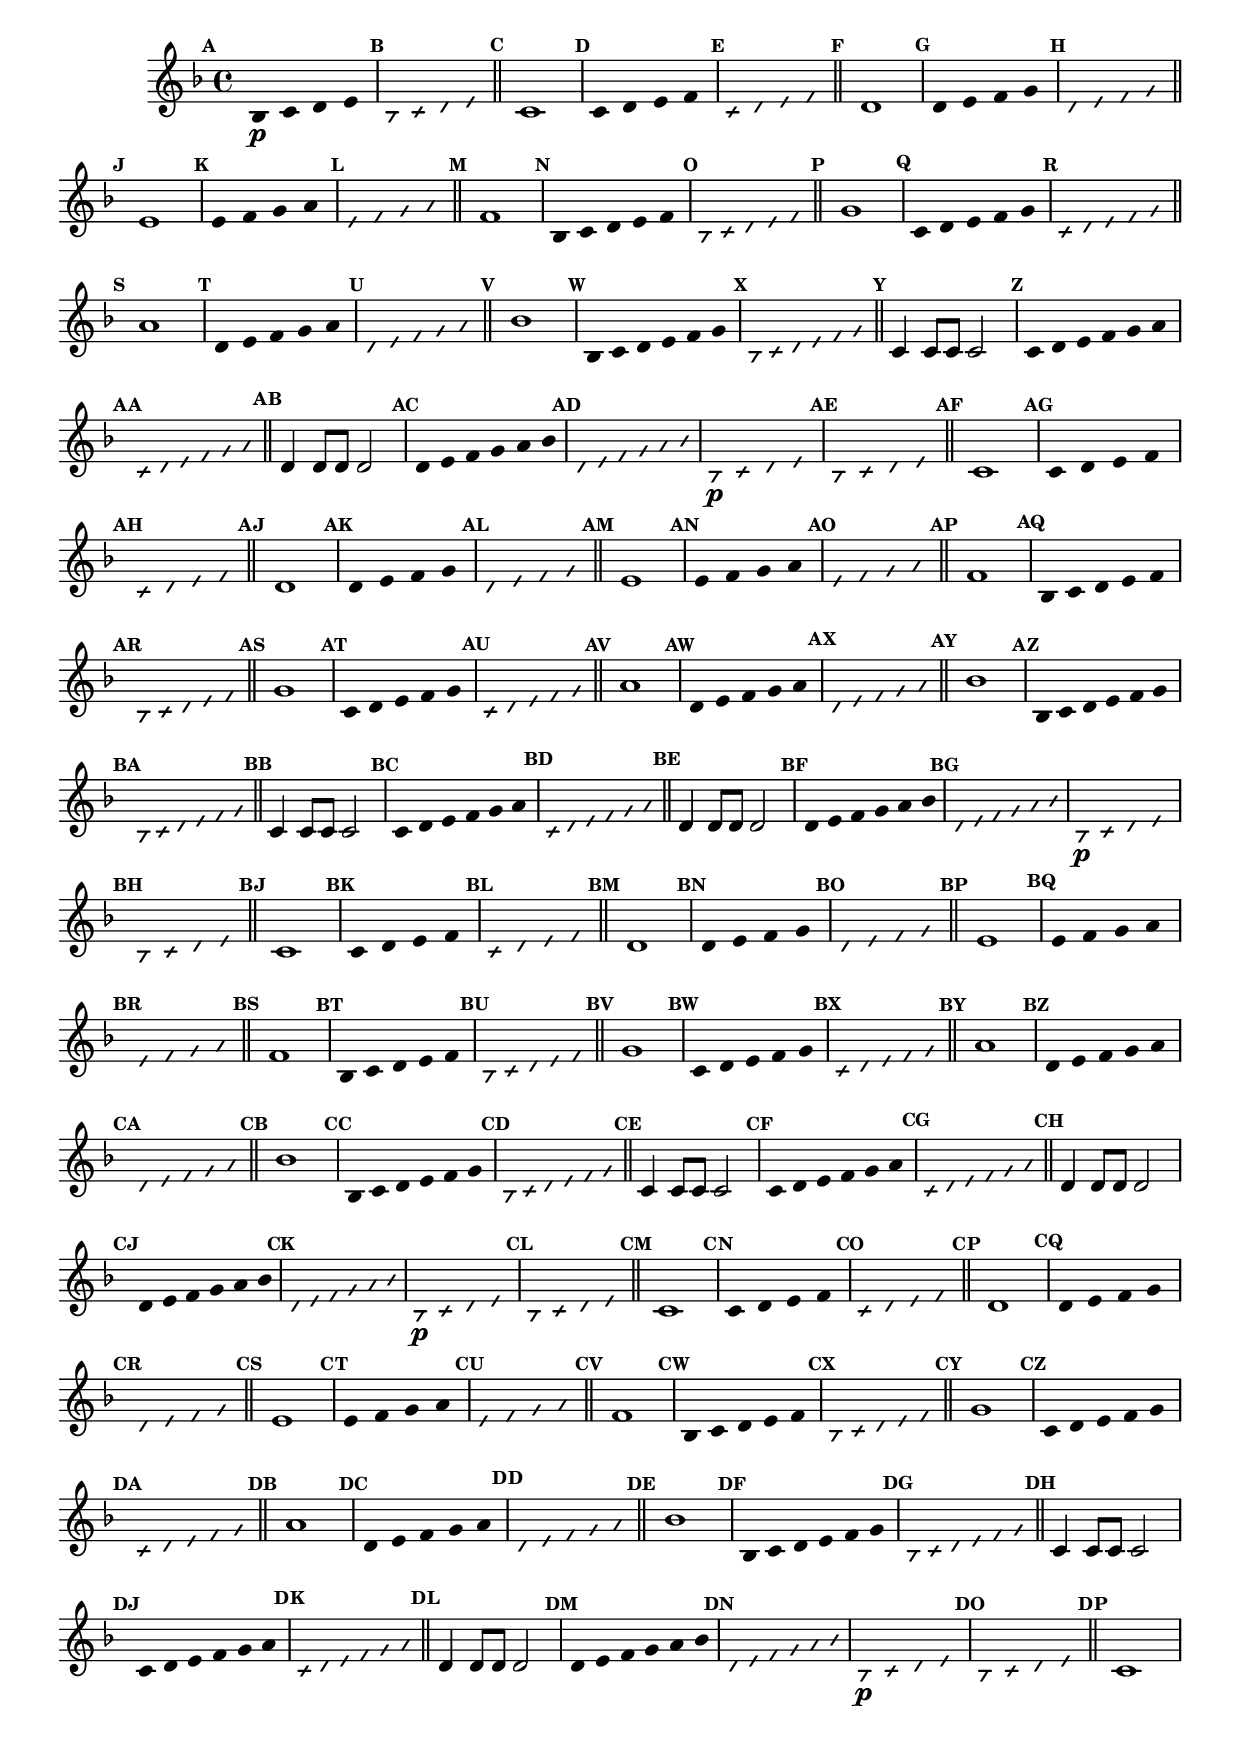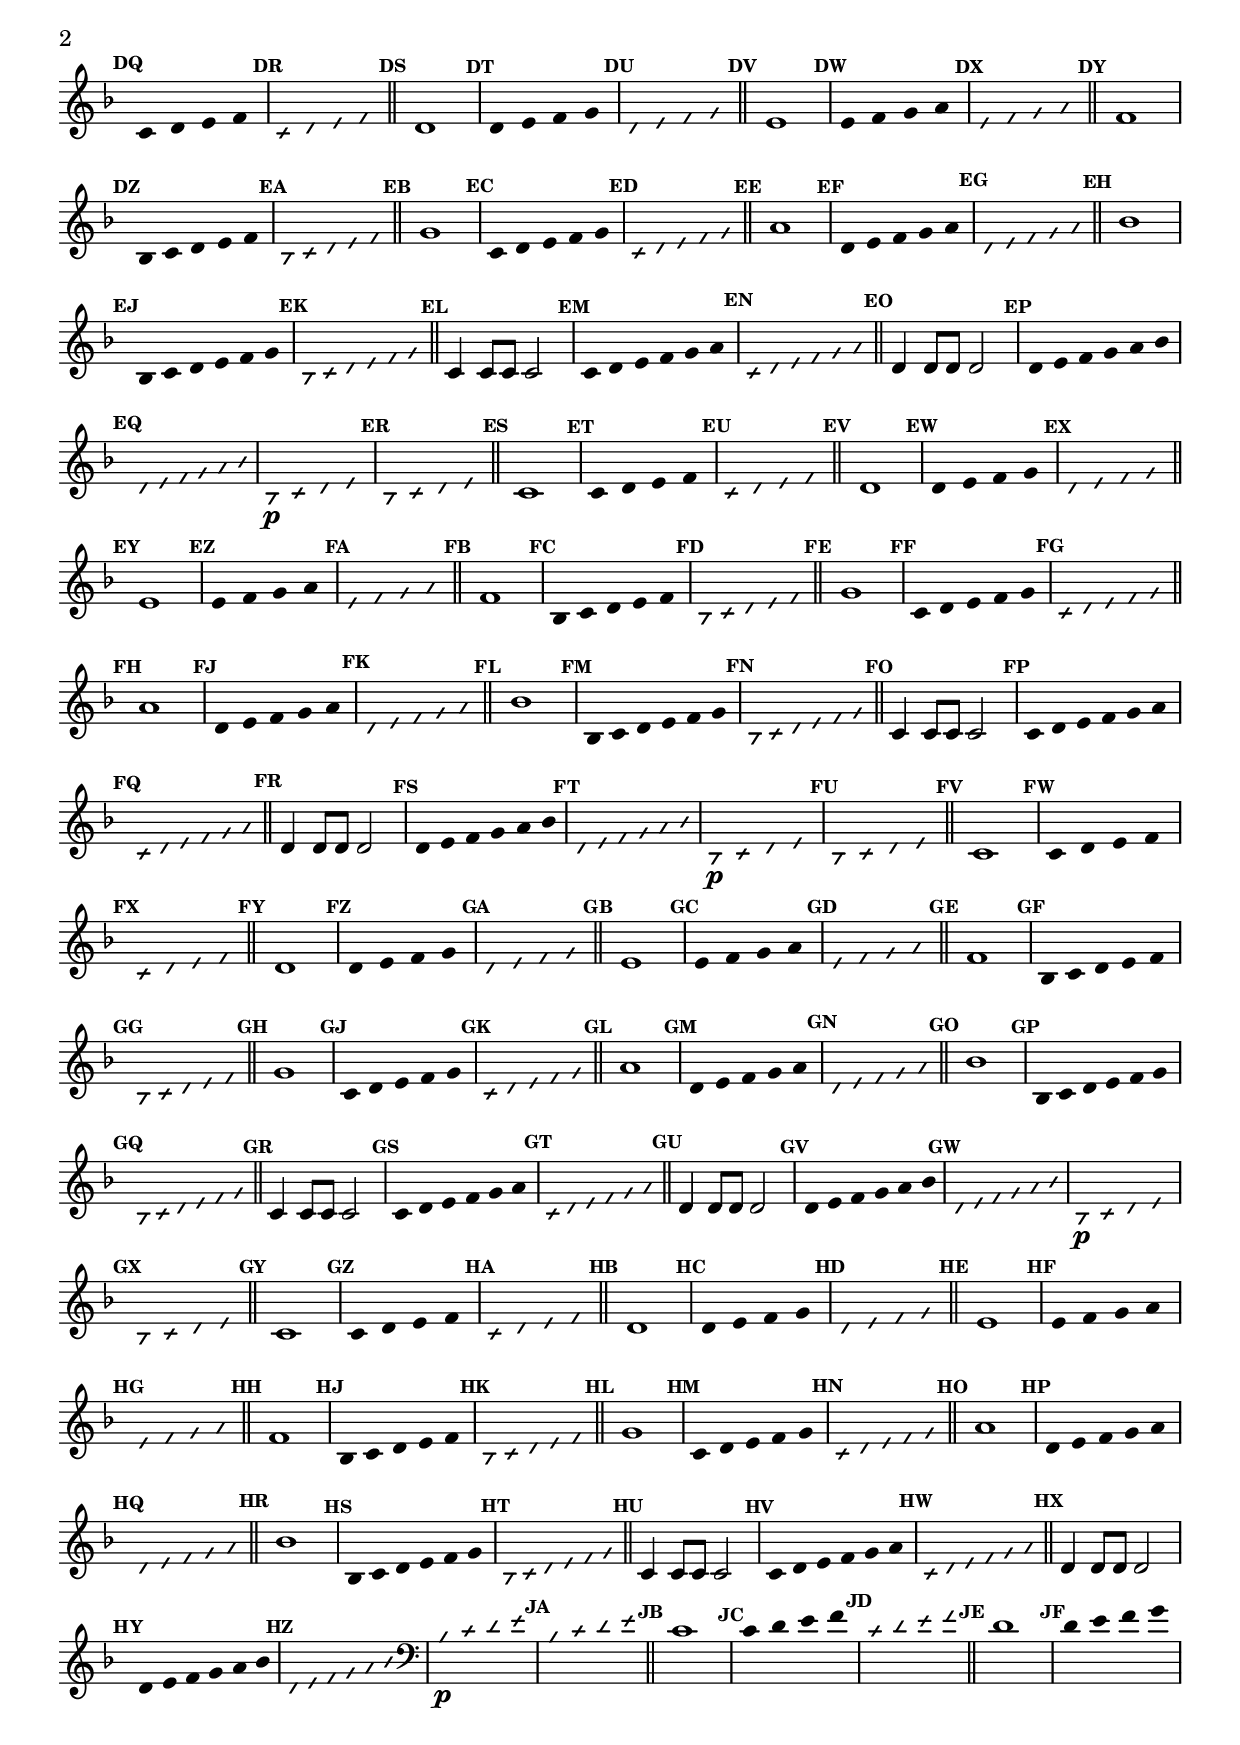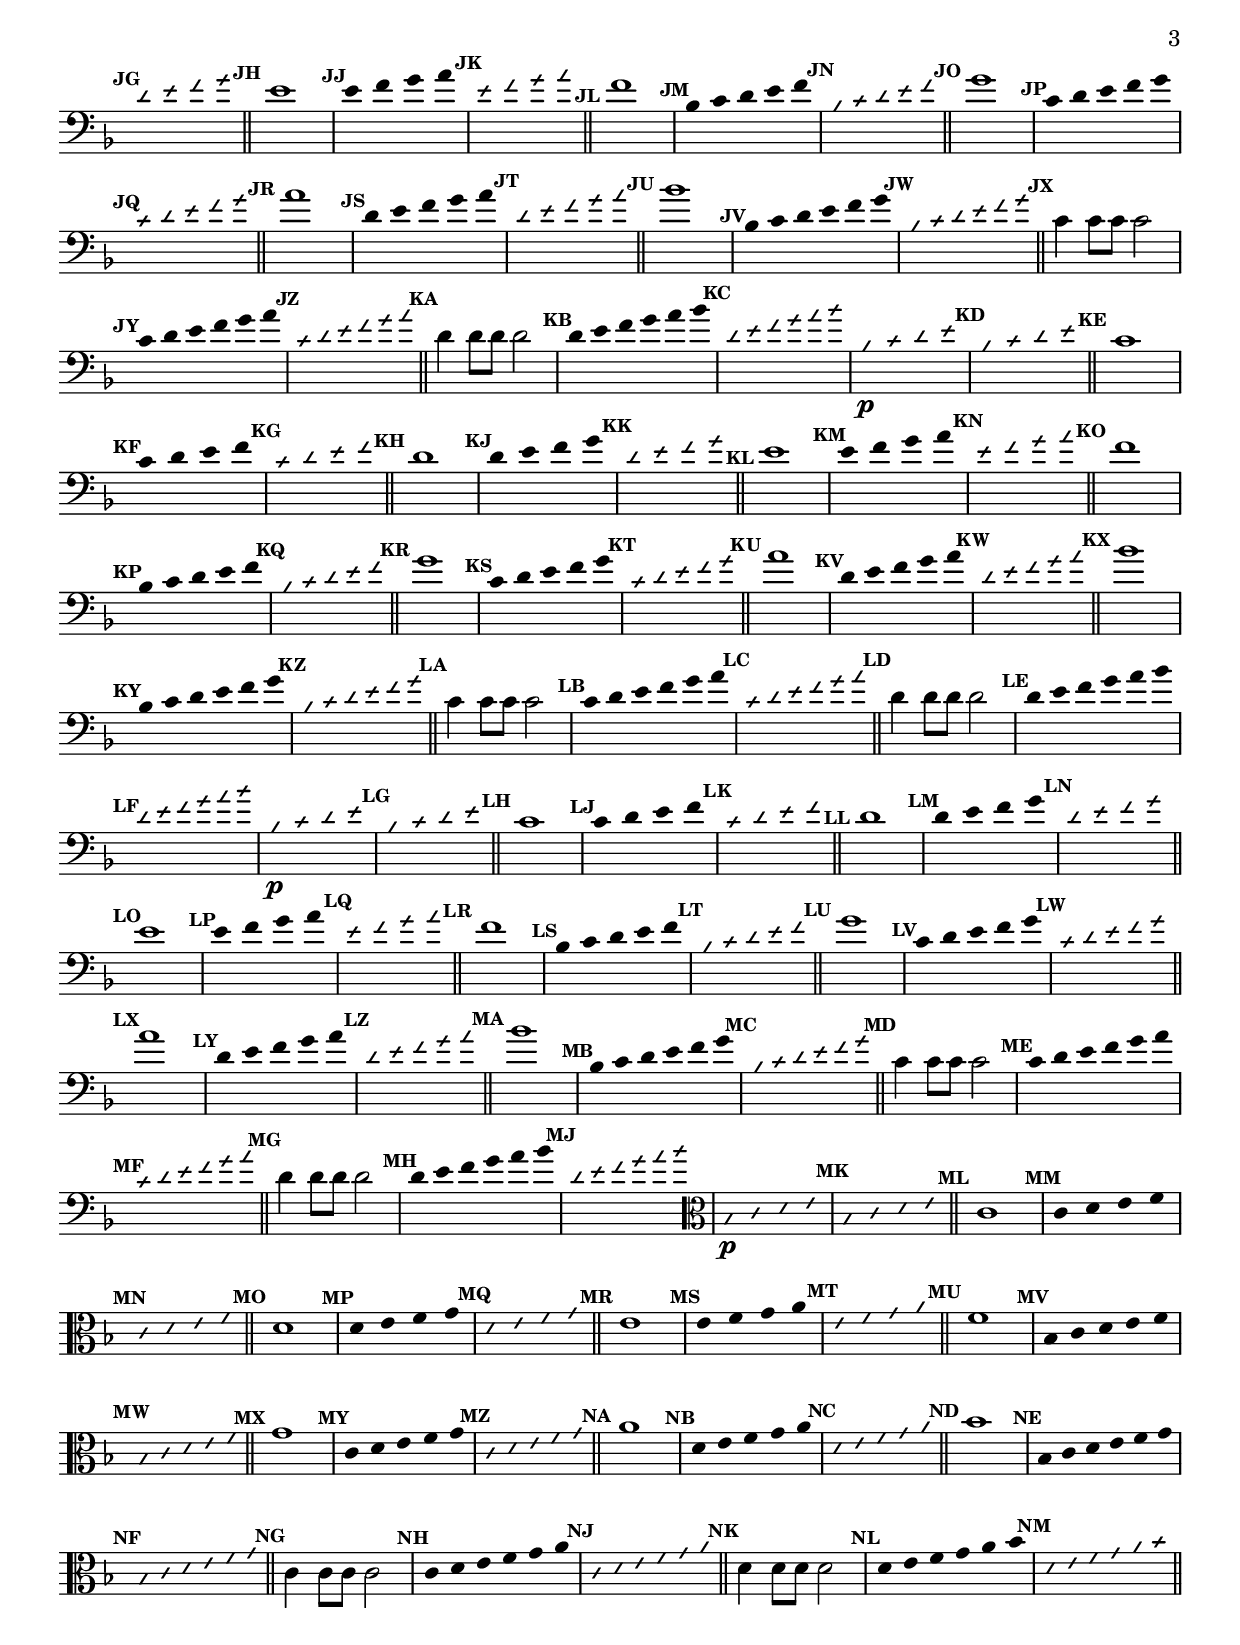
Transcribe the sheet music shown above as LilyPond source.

                                % -*- coding: utf-8 -*-


\version "2.14.2"

                                %\header { texidoc="1 - Improvisando e Imitando com a escala de si bemol"}

\relative c'{

  \key f \major
  \override Staff.TimeSignature #'style = #'()
  \time 4/4 
  \override Score.BarNumber #'transparent = ##t
  \override Score.RehearsalMark #'font-size = #-2
                                %\override Score.RehearsalMark #'font-family = #'
  \set Score.markFormatter = #format-mark-numbers

  \override Stem #'transparent = ##t
  \mark \default


                                % CLARINETE

  \tag #'cl {

    bes4\p c d e

    \override NoteHead #'style = #'slash
    \override NoteHead #'font-size = #-6
    \mark \default
    bes4 c d e

    \bar "||"

    \revert NoteHead #'style 
    \revert NoteHead #'font-size
    \revert Stem #'transparent
    \mark \default
    c1

    \override Stem #'transparent = ##t
    \mark \default
    c4 d e f


    \mark \default
    \override NoteHead #'style = #'slash
    \override NoteHead #'font-size = #-6

    c4 d e f

    \bar "||"

    \revert NoteHead #'style
    \revert NoteHead #'font-size
    \revert Stem #'transparent
    \mark \default
    d1

    \override Stem #'transparent = ##t
    \mark \default
    d4 e f g

    \mark \default
    \override NoteHead #'style = #'slash
    \override NoteHead #'font-size = #-6
    d4 e f g

    \bar "||"

    \revert NoteHead #'style
    \revert NoteHead #'font-size
    \revert Stem #'transparent
    \mark \default
    e1

    \override Stem #'transparent = ##t
    \mark \default
    
    e4 f g a

    \mark \default
    \override NoteHead #'style = #'slash
    \override NoteHead #'font-size = #-6
    e4 f g a

    \bar "||"
    \revert NoteHead #'style
    \revert NoteHead #'font-size
    \revert Stem #'transparent
    \mark \default
    f1

    \override Stem #'transparent = ##t
    \mark \default
    
    bes,4*4/5 c d e f

    \mark \default
    \override NoteHead #'style = #'slash
    \override NoteHead #'font-size = #-6
    
    bes,4*4/5 c d e f

    \bar "||"    
    \revert NoteHead #'style
    \revert NoteHead #'font-size
    \revert Stem #'transparent
    \mark \default
    g1

    \override Stem #'transparent = ##t
    \mark \default
    
    c,4*4/5 d e f g

    \mark \default
    \override NoteHead #'style = #'slash
    \override NoteHead #'font-size = #-6

    c,4*4/5 d e f g

    \bar "||"
    \revert NoteHead #'style
    \revert NoteHead #'font-size
    \revert Stem #'transparent
    \mark \default
    a1

    \override Stem #'transparent = ##t
    \mark \default
    
    d,4*4/5 e f g a

    \mark \default
    \override NoteHead #'style = #'slash
    \override NoteHead #'font-size = #-6

    d,4*4/5 e f g a

    \bar "||"
    \revert NoteHead #'style
    \revert NoteHead #'font-size
    \revert Stem #'transparent
    \mark \default
    bes1

    \override Stem #'transparent = ##t
    \mark \default
    
    bes,4*4/6 c d e f g 

    \mark \default
    \override NoteHead #'style = #'slash
    \override NoteHead #'font-size = #-6

    bes,4*4/6 c d e f g 

    \bar "||"
    \revert NoteHead #'style
    \revert NoteHead #'font-size
    \revert Stem #'transparent
    \mark \default
    c,4 c8 c c2

    \override Stem #'transparent = ##t
    \mark \default
    
    c4*4/6 d e f g a 

    \mark \default
    \override NoteHead #'style = #'slash
    \override NoteHead #'font-size = #-6

    c,4*4/6 d e f g a

    \bar "||"
    \revert NoteHead #'style
    \revert NoteHead #'font-size
    \revert Stem #'transparent
    \mark \default
    d,4 d8 d d2

    \override Stem #'transparent = ##t
    \mark \default
    
    d4*4/6 e f g a bes 

    \mark \default
    \override NoteHead #'style = #'slash
    \override NoteHead #'font-size = #-6

    d,4*4/6 e f g a bes



  }

                                % FLAUTA

  \tag #'fl {

    bes,4\p c d e

    \override NoteHead #'style = #'slash
    \override NoteHead #'font-size = #-6
    \mark \default
    bes4 c d e

    \bar "||"

    \revert NoteHead #'style 
    \revert NoteHead #'font-size
    \revert Stem #'transparent
    \mark \default
    c1

    \override Stem #'transparent = ##t
    \mark \default
    c4 d e f


    \mark \default
    \override NoteHead #'style = #'slash
    \override NoteHead #'font-size = #-6

    c4 d e f

    \bar "||"

    \revert NoteHead #'style
    \revert NoteHead #'font-size
    \revert Stem #'transparent
    \mark \default
    d1

    \override Stem #'transparent = ##t
    \mark \default
    d4 e f g

    \mark \default
    \override NoteHead #'style = #'slash
    \override NoteHead #'font-size = #-6
    d4 e f g

    \bar "||"

    \revert NoteHead #'style
    \revert NoteHead #'font-size
    \revert Stem #'transparent
    \mark \default
    e1

    \override Stem #'transparent = ##t
    \mark \default
    
    e4 f g a

    \mark \default
    \override NoteHead #'style = #'slash
    \override NoteHead #'font-size = #-6
    e4 f g a

    \bar "||"
    \revert NoteHead #'style
    \revert NoteHead #'font-size
    \revert Stem #'transparent
    \mark \default
    f1

    \override Stem #'transparent = ##t
    \mark \default
    
    bes,4*4/5 c d e f

    \mark \default
    \override NoteHead #'style = #'slash
    \override NoteHead #'font-size = #-6
    
    bes,4*4/5 c d e f

    \bar "||"    
    \revert NoteHead #'style
    \revert NoteHead #'font-size
    \revert Stem #'transparent
    \mark \default
    g1

    \override Stem #'transparent = ##t
    \mark \default
    
    c,4*4/5 d e f g

    \mark \default
    \override NoteHead #'style = #'slash
    \override NoteHead #'font-size = #-6

    c,4*4/5 d e f g

    \bar "||"
    \revert NoteHead #'style
    \revert NoteHead #'font-size
    \revert Stem #'transparent
    \mark \default
    a1

    \override Stem #'transparent = ##t
    \mark \default
    
    d,4*4/5 e f g a

    \mark \default
    \override NoteHead #'style = #'slash
    \override NoteHead #'font-size = #-6

    d,4*4/5 e f g a

    \bar "||"
    \revert NoteHead #'style
    \revert NoteHead #'font-size
    \revert Stem #'transparent
    \mark \default
    bes1

    \override Stem #'transparent = ##t
    \mark \default
    
    bes,4*4/6 c d e f g 

    \mark \default
    \override NoteHead #'style = #'slash
    \override NoteHead #'font-size = #-6

    bes,4*4/6 c d e f g 

    \bar "||"
    \revert NoteHead #'style
    \revert NoteHead #'font-size
    \revert Stem #'transparent
    \mark \default
    c,4 c8 c c2

    \override Stem #'transparent = ##t
    \mark \default
    
    c4*4/6 d e f g a 

    \mark \default
    \override NoteHead #'style = #'slash
    \override NoteHead #'font-size = #-6

    c,4*4/6 d e f g a

    \bar "||"
    \revert NoteHead #'style
    \revert NoteHead #'font-size
    \revert Stem #'transparent
    \mark \default
    d,4 d8 d d2

    \override Stem #'transparent = ##t
    \mark \default
    
    d4*4/6 e f g a bes 

    \mark \default
    \override NoteHead #'style = #'slash
    \override NoteHead #'font-size = #-6

    d,4*4/6 e f g a bes


  }

                                % OBOÉ

  \tag #'ob {

    bes,4\p c d e

    \override NoteHead #'style = #'slash
    \override NoteHead #'font-size = #-6
    \mark \default
    bes4 c d e

    \bar "||"

    \revert NoteHead #'style 
    \revert NoteHead #'font-size
    \revert Stem #'transparent
    \mark \default
    c1

    \override Stem #'transparent = ##t
    \mark \default
    c4 d e f


    \mark \default
    \override NoteHead #'style = #'slash
    \override NoteHead #'font-size = #-6

    c4 d e f

    \bar "||"

    \revert NoteHead #'style
    \revert NoteHead #'font-size
    \revert Stem #'transparent
    \mark \default
    d1

    \override Stem #'transparent = ##t
    \mark \default
    d4 e f g

    \mark \default
    \override NoteHead #'style = #'slash
    \override NoteHead #'font-size = #-6
    d4 e f g

    \bar "||"

    \revert NoteHead #'style
    \revert NoteHead #'font-size
    \revert Stem #'transparent
    \mark \default
    e1

    \override Stem #'transparent = ##t
    \mark \default
    
    e4 f g a

    \mark \default
    \override NoteHead #'style = #'slash
    \override NoteHead #'font-size = #-6
    e4 f g a

    \bar "||"
    \revert NoteHead #'style
    \revert NoteHead #'font-size
    \revert Stem #'transparent
    \mark \default
    f1

    \override Stem #'transparent = ##t
    \mark \default
    
    bes,4*4/5 c d e f

    \mark \default
    \override NoteHead #'style = #'slash
    \override NoteHead #'font-size = #-6
    
    bes,4*4/5 c d e f

    \bar "||"    
    \revert NoteHead #'style
    \revert NoteHead #'font-size
    \revert Stem #'transparent
    \mark \default
    g1

    \override Stem #'transparent = ##t
    \mark \default
    
    c,4*4/5 d e f g

    \mark \default
    \override NoteHead #'style = #'slash
    \override NoteHead #'font-size = #-6

    c,4*4/5 d e f g

    \bar "||"
    \revert NoteHead #'style
    \revert NoteHead #'font-size
    \revert Stem #'transparent
    \mark \default
    a1

    \override Stem #'transparent = ##t
    \mark \default
    
    d,4*4/5 e f g a

    \mark \default
    \override NoteHead #'style = #'slash
    \override NoteHead #'font-size = #-6

    d,4*4/5 e f g a

    \bar "||"
    \revert NoteHead #'style
    \revert NoteHead #'font-size
    \revert Stem #'transparent
    \mark \default
    bes1

    \override Stem #'transparent = ##t
    \mark \default
    
    bes,4*4/6 c d e f g 

    \mark \default
    \override NoteHead #'style = #'slash
    \override NoteHead #'font-size = #-6

    bes,4*4/6 c d e f g 

    \bar "||"
    \revert NoteHead #'style
    \revert NoteHead #'font-size
    \revert Stem #'transparent
    \mark \default
    c,4 c8 c c2

    \override Stem #'transparent = ##t
    \mark \default
    
    c4*4/6 d e f g a 

    \mark \default
    \override NoteHead #'style = #'slash
    \override NoteHead #'font-size = #-6

    c,4*4/6 d e f g a

    \bar "||"
    \revert NoteHead #'style
    \revert NoteHead #'font-size
    \revert Stem #'transparent
    \mark \default
    d,4 d8 d d2

    \override Stem #'transparent = ##t
    \mark \default
    
    d4*4/6 e f g a bes 

    \mark \default
    \override NoteHead #'style = #'slash
    \override NoteHead #'font-size = #-6

    d,4*4/6 e f g a bes


  }

                                % SAX ALTO

  \tag #'saxa {

    bes,4\p c d e

    \override NoteHead #'style = #'slash
    \override NoteHead #'font-size = #-6
    \mark \default
    bes4 c d e

    \bar "||"

    \revert NoteHead #'style 
    \revert NoteHead #'font-size
    \revert Stem #'transparent
    \mark \default
    c1

    \override Stem #'transparent = ##t
    \mark \default
    c4 d e f


    \mark \default
    \override NoteHead #'style = #'slash
    \override NoteHead #'font-size = #-6

    c4 d e f

    \bar "||"

    \revert NoteHead #'style
    \revert NoteHead #'font-size
    \revert Stem #'transparent
    \mark \default
    d1

    \override Stem #'transparent = ##t
    \mark \default
    d4 e f g

    \mark \default
    \override NoteHead #'style = #'slash
    \override NoteHead #'font-size = #-6
    d4 e f g

    \bar "||"

    \revert NoteHead #'style
    \revert NoteHead #'font-size
    \revert Stem #'transparent
    \mark \default
    e1

    \override Stem #'transparent = ##t
    \mark \default
    
    e4 f g a

    \mark \default
    \override NoteHead #'style = #'slash
    \override NoteHead #'font-size = #-6
    e4 f g a

    \bar "||"
    \revert NoteHead #'style
    \revert NoteHead #'font-size
    \revert Stem #'transparent
    \mark \default
    f1

    \override Stem #'transparent = ##t
    \mark \default
    
    bes,4*4/5 c d e f

    \mark \default
    \override NoteHead #'style = #'slash
    \override NoteHead #'font-size = #-6
    
    bes,4*4/5 c d e f

    \bar "||"    
    \revert NoteHead #'style
    \revert NoteHead #'font-size
    \revert Stem #'transparent
    \mark \default
    g1

    \override Stem #'transparent = ##t
    \mark \default
    
    c,4*4/5 d e f g

    \mark \default
    \override NoteHead #'style = #'slash
    \override NoteHead #'font-size = #-6

    c,4*4/5 d e f g

    \bar "||"
    \revert NoteHead #'style
    \revert NoteHead #'font-size
    \revert Stem #'transparent
    \mark \default
    a1

    \override Stem #'transparent = ##t
    \mark \default
    
    d,4*4/5 e f g a

    \mark \default
    \override NoteHead #'style = #'slash
    \override NoteHead #'font-size = #-6

    d,4*4/5 e f g a

    \bar "||"
    \revert NoteHead #'style
    \revert NoteHead #'font-size
    \revert Stem #'transparent
    \mark \default
    bes1

    \override Stem #'transparent = ##t
    \mark \default
    
    bes,4*4/6 c d e f g 

    \mark \default
    \override NoteHead #'style = #'slash
    \override NoteHead #'font-size = #-6

    bes,4*4/6 c d e f g 

    \bar "||"
    \revert NoteHead #'style
    \revert NoteHead #'font-size
    \revert Stem #'transparent
    \mark \default
    c,4 c8 c c2

    \override Stem #'transparent = ##t
    \mark \default
    
    c4*4/6 d e f g a 

    \mark \default
    \override NoteHead #'style = #'slash
    \override NoteHead #'font-size = #-6

    c,4*4/6 d e f g a

    \bar "||"
    \revert NoteHead #'style
    \revert NoteHead #'font-size
    \revert Stem #'transparent
    \mark \default
    d,4 d8 d d2

    \override Stem #'transparent = ##t
    \mark \default
    
    d4*4/6 e f g a bes 

    \mark \default
    \override NoteHead #'style = #'slash
    \override NoteHead #'font-size = #-6

    d,4*4/6 e f g a bes


  }

                                % SAX TENOR

  \tag #'saxt {

    bes,4\p c d e

    \override NoteHead #'style = #'slash
    \override NoteHead #'font-size = #-6
    \mark \default
    bes4 c d e

    \bar "||"

    \revert NoteHead #'style 
    \revert NoteHead #'font-size
    \revert Stem #'transparent
    \mark \default
    c1

    \override Stem #'transparent = ##t
    \mark \default
    c4 d e f


    \mark \default
    \override NoteHead #'style = #'slash
    \override NoteHead #'font-size = #-6

    c4 d e f

    \bar "||"

    \revert NoteHead #'style
    \revert NoteHead #'font-size
    \revert Stem #'transparent
    \mark \default
    d1

    \override Stem #'transparent = ##t
    \mark \default
    d4 e f g

    \mark \default
    \override NoteHead #'style = #'slash
    \override NoteHead #'font-size = #-6
    d4 e f g

    \bar "||"

    \revert NoteHead #'style
    \revert NoteHead #'font-size
    \revert Stem #'transparent
    \mark \default
    e1

    \override Stem #'transparent = ##t
    \mark \default
    
    e4 f g a

    \mark \default
    \override NoteHead #'style = #'slash
    \override NoteHead #'font-size = #-6
    e4 f g a

    \bar "||"
    \revert NoteHead #'style
    \revert NoteHead #'font-size
    \revert Stem #'transparent
    \mark \default
    f1

    \override Stem #'transparent = ##t
    \mark \default
    
    bes,4*4/5 c d e f

    \mark \default
    \override NoteHead #'style = #'slash
    \override NoteHead #'font-size = #-6
    
    bes,4*4/5 c d e f

    \bar "||"    
    \revert NoteHead #'style
    \revert NoteHead #'font-size
    \revert Stem #'transparent
    \mark \default
    g1

    \override Stem #'transparent = ##t
    \mark \default
    
    c,4*4/5 d e f g

    \mark \default
    \override NoteHead #'style = #'slash
    \override NoteHead #'font-size = #-6

    c,4*4/5 d e f g

    \bar "||"
    \revert NoteHead #'style
    \revert NoteHead #'font-size
    \revert Stem #'transparent
    \mark \default
    a1

    \override Stem #'transparent = ##t
    \mark \default
    
    d,4*4/5 e f g a

    \mark \default
    \override NoteHead #'style = #'slash
    \override NoteHead #'font-size = #-6

    d,4*4/5 e f g a

    \bar "||"
    \revert NoteHead #'style
    \revert NoteHead #'font-size
    \revert Stem #'transparent
    \mark \default
    bes1

    \override Stem #'transparent = ##t
    \mark \default
    
    bes,4*4/6 c d e f g 

    \mark \default
    \override NoteHead #'style = #'slash
    \override NoteHead #'font-size = #-6

    bes,4*4/6 c d e f g 

    \bar "||"
    \revert NoteHead #'style
    \revert NoteHead #'font-size
    \revert Stem #'transparent
    \mark \default
    c,4 c8 c c2

    \override Stem #'transparent = ##t
    \mark \default
    
    c4*4/6 d e f g a 

    \mark \default
    \override NoteHead #'style = #'slash
    \override NoteHead #'font-size = #-6

    c,4*4/6 d e f g a

    \bar "||"
    \revert NoteHead #'style
    \revert NoteHead #'font-size
    \revert Stem #'transparent
    \mark \default
    d,4 d8 d d2

    \override Stem #'transparent = ##t
    \mark \default
    
    d4*4/6 e f g a bes 

    \mark \default
    \override NoteHead #'style = #'slash
    \override NoteHead #'font-size = #-6

    d,4*4/6 e f g a bes


  }

                                % SAX GENES

  \tag #'saxg {

    bes,4\p c d e

    \override NoteHead #'style = #'slash
    \override NoteHead #'font-size = #-6
    \mark \default
    bes4 c d e

    \bar "||"

    \revert NoteHead #'style 
    \revert NoteHead #'font-size
    \revert Stem #'transparent
    \mark \default
    c1

    \override Stem #'transparent = ##t
    \mark \default
    c4 d e f


    \mark \default
    \override NoteHead #'style = #'slash
    \override NoteHead #'font-size = #-6

    c4 d e f

    \bar "||"

    \revert NoteHead #'style
    \revert NoteHead #'font-size
    \revert Stem #'transparent
    \mark \default
    d1

    \override Stem #'transparent = ##t
    \mark \default
    d4 e f g

    \mark \default
    \override NoteHead #'style = #'slash
    \override NoteHead #'font-size = #-6
    d4 e f g

    \bar "||"

    \revert NoteHead #'style
    \revert NoteHead #'font-size
    \revert Stem #'transparent
    \mark \default
    e1

    \override Stem #'transparent = ##t
    \mark \default
    
    e4 f g a

    \mark \default
    \override NoteHead #'style = #'slash
    \override NoteHead #'font-size = #-6
    e4 f g a

    \bar "||"
    \revert NoteHead #'style
    \revert NoteHead #'font-size
    \revert Stem #'transparent
    \mark \default
    f1

    \override Stem #'transparent = ##t
    \mark \default
    
    bes,4*4/5 c d e f

    \mark \default
    \override NoteHead #'style = #'slash
    \override NoteHead #'font-size = #-6
    
    bes,4*4/5 c d e f

    \bar "||"    
    \revert NoteHead #'style
    \revert NoteHead #'font-size
    \revert Stem #'transparent
    \mark \default
    g1

    \override Stem #'transparent = ##t
    \mark \default
    
    c,4*4/5 d e f g

    \mark \default
    \override NoteHead #'style = #'slash
    \override NoteHead #'font-size = #-6

    c,4*4/5 d e f g

    \bar "||"
    \revert NoteHead #'style
    \revert NoteHead #'font-size
    \revert Stem #'transparent
    \mark \default
    a1

    \override Stem #'transparent = ##t
    \mark \default
    
    d,4*4/5 e f g a

    \mark \default
    \override NoteHead #'style = #'slash
    \override NoteHead #'font-size = #-6

    d,4*4/5 e f g a

    \bar "||"
    \revert NoteHead #'style
    \revert NoteHead #'font-size
    \revert Stem #'transparent
    \mark \default
    bes1

    \override Stem #'transparent = ##t
    \mark \default
    
    bes,4*4/6 c d e f g 

    \mark \default
    \override NoteHead #'style = #'slash
    \override NoteHead #'font-size = #-6

    bes,4*4/6 c d e f g 

    \bar "||"
    \revert NoteHead #'style
    \revert NoteHead #'font-size
    \revert Stem #'transparent
    \mark \default
    c,4 c8 c c2

    \override Stem #'transparent = ##t
    \mark \default
    
    c4*4/6 d e f g a 

    \mark \default
    \override NoteHead #'style = #'slash
    \override NoteHead #'font-size = #-6

    c,4*4/6 d e f g a

    \bar "||"
    \revert NoteHead #'style
    \revert NoteHead #'font-size
    \revert Stem #'transparent
    \mark \default
    d,4 d8 d d2

    \override Stem #'transparent = ##t
    \mark \default
    
    d4*4/6 e f g a bes 

    \mark \default
    \override NoteHead #'style = #'slash
    \override NoteHead #'font-size = #-6

    d,4*4/6 e f g a bes


  }

                                % TROMPETE

  \tag #'tpt {

    bes,4\p c d e

    \override NoteHead #'style = #'slash
    \override NoteHead #'font-size = #-6
    \mark \default
    bes4 c d e

    \bar "||"

    \revert NoteHead #'style 
    \revert NoteHead #'font-size
    \revert Stem #'transparent
    \mark \default
    c1

    \override Stem #'transparent = ##t
    \mark \default
    c4 d e f


    \mark \default
    \override NoteHead #'style = #'slash
    \override NoteHead #'font-size = #-6

    c4 d e f

    \bar "||"

    \revert NoteHead #'style
    \revert NoteHead #'font-size
    \revert Stem #'transparent
    \mark \default
    d1

    \override Stem #'transparent = ##t
    \mark \default
    d4 e f g

    \mark \default
    \override NoteHead #'style = #'slash
    \override NoteHead #'font-size = #-6
    d4 e f g

    \bar "||"

    \revert NoteHead #'style
    \revert NoteHead #'font-size
    \revert Stem #'transparent
    \mark \default
    e1

    \override Stem #'transparent = ##t
    \mark \default
    
    e4 f g a

    \mark \default
    \override NoteHead #'style = #'slash
    \override NoteHead #'font-size = #-6
    e4 f g a

    \bar "||"
    \revert NoteHead #'style
    \revert NoteHead #'font-size
    \revert Stem #'transparent
    \mark \default
    f1

    \override Stem #'transparent = ##t
    \mark \default
    
    bes,4*4/5 c d e f

    \mark \default
    \override NoteHead #'style = #'slash
    \override NoteHead #'font-size = #-6
    
    bes,4*4/5 c d e f

    \bar "||"    
    \revert NoteHead #'style
    \revert NoteHead #'font-size
    \revert Stem #'transparent
    \mark \default
    g1

    \override Stem #'transparent = ##t
    \mark \default
    
    c,4*4/5 d e f g

    \mark \default
    \override NoteHead #'style = #'slash
    \override NoteHead #'font-size = #-6

    c,4*4/5 d e f g

    \bar "||"
    \revert NoteHead #'style
    \revert NoteHead #'font-size
    \revert Stem #'transparent
    \mark \default
    a1

    \override Stem #'transparent = ##t
    \mark \default
    
    d,4*4/5 e f g a

    \mark \default
    \override NoteHead #'style = #'slash
    \override NoteHead #'font-size = #-6

    d,4*4/5 e f g a

    \bar "||"
    \revert NoteHead #'style
    \revert NoteHead #'font-size
    \revert Stem #'transparent
    \mark \default
    bes1

    \override Stem #'transparent = ##t
    \mark \default
    
    bes,4*4/6 c d e f g 

    \mark \default
    \override NoteHead #'style = #'slash
    \override NoteHead #'font-size = #-6

    bes,4*4/6 c d e f g 

    \bar "||"
    \revert NoteHead #'style
    \revert NoteHead #'font-size
    \revert Stem #'transparent
    \mark \default
    c,4 c8 c c2

    \override Stem #'transparent = ##t
    \mark \default
    
    c4*4/6 d e f g a 

    \mark \default
    \override NoteHead #'style = #'slash
    \override NoteHead #'font-size = #-6

    c,4*4/6 d e f g a

    \bar "||"
    \revert NoteHead #'style
    \revert NoteHead #'font-size
    \revert Stem #'transparent
    \mark \default
    d,4 d8 d d2

    \override Stem #'transparent = ##t
    \mark \default
    
    d4*4/6 e f g a bes 

    \mark \default
    \override NoteHead #'style = #'slash
    \override NoteHead #'font-size = #-6

    d,4*4/6 e f g a bes


  }

                                % TROMPA

  \tag #'tpa {

    bes,4\p c d e

    \override NoteHead #'style = #'slash
    \override NoteHead #'font-size = #-6
    \mark \default
    bes4 c d e

    \bar "||"

    \revert NoteHead #'style 
    \revert NoteHead #'font-size
    \revert Stem #'transparent
    \mark \default
    c1

    \override Stem #'transparent = ##t
    \mark \default
    c4 d e f


    \mark \default
    \override NoteHead #'style = #'slash
    \override NoteHead #'font-size = #-6

    c4 d e f

    \bar "||"

    \revert NoteHead #'style
    \revert NoteHead #'font-size
    \revert Stem #'transparent
    \mark \default
    d1

    \override Stem #'transparent = ##t
    \mark \default
    d4 e f g

    \mark \default
    \override NoteHead #'style = #'slash
    \override NoteHead #'font-size = #-6
    d4 e f g

    \bar "||"

    \revert NoteHead #'style
    \revert NoteHead #'font-size
    \revert Stem #'transparent
    \mark \default
    e1

    \override Stem #'transparent = ##t
    \mark \default
    
    e4 f g a

    \mark \default
    \override NoteHead #'style = #'slash
    \override NoteHead #'font-size = #-6
    e4 f g a

    \bar "||"
    \revert NoteHead #'style
    \revert NoteHead #'font-size
    \revert Stem #'transparent
    \mark \default
    f1

    \override Stem #'transparent = ##t
    \mark \default
    
    bes,4*4/5 c d e f

    \mark \default
    \override NoteHead #'style = #'slash
    \override NoteHead #'font-size = #-6
    
    bes,4*4/5 c d e f

    \bar "||"    
    \revert NoteHead #'style
    \revert NoteHead #'font-size
    \revert Stem #'transparent
    \mark \default
    g1

    \override Stem #'transparent = ##t
    \mark \default
    
    c,4*4/5 d e f g

    \mark \default
    \override NoteHead #'style = #'slash
    \override NoteHead #'font-size = #-6

    c,4*4/5 d e f g

    \bar "||"
    \revert NoteHead #'style
    \revert NoteHead #'font-size
    \revert Stem #'transparent
    \mark \default
    a1

    \override Stem #'transparent = ##t
    \mark \default
    
    d,4*4/5 e f g a

    \mark \default
    \override NoteHead #'style = #'slash
    \override NoteHead #'font-size = #-6

    d,4*4/5 e f g a

    \bar "||"
    \revert NoteHead #'style
    \revert NoteHead #'font-size
    \revert Stem #'transparent
    \mark \default
    bes1

    \override Stem #'transparent = ##t
    \mark \default
    
    bes,4*4/6 c d e f g 

    \mark \default
    \override NoteHead #'style = #'slash
    \override NoteHead #'font-size = #-6

    bes,4*4/6 c d e f g 

    \bar "||"
    \revert NoteHead #'style
    \revert NoteHead #'font-size
    \revert Stem #'transparent
    \mark \default
    c,4 c8 c c2

    \override Stem #'transparent = ##t
    \mark \default
    
    c4*4/6 d e f g a 

    \mark \default
    \override NoteHead #'style = #'slash
    \override NoteHead #'font-size = #-6

    c,4*4/6 d e f g a

    \bar "||"
    \revert NoteHead #'style
    \revert NoteHead #'font-size
    \revert Stem #'transparent
    \mark \default
    d,4 d8 d d2

    \override Stem #'transparent = ##t
    \mark \default
    
    d4*4/6 e f g a bes 

    \mark \default
    \override NoteHead #'style = #'slash
    \override NoteHead #'font-size = #-6

    d,4*4/6 e f g a bes


  }


                                % TROMBONE

  \tag #'tbn {
    \clef bass

    bes,4\p c d e

    \override NoteHead #'style = #'slash
    \override NoteHead #'font-size = #-6
    \mark \default
    bes4 c d e

    \bar "||"

    \revert NoteHead #'style 
    \revert NoteHead #'font-size
    \revert Stem #'transparent
    \mark \default
    c1

    \override Stem #'transparent = ##t
    \mark \default
    c4 d e f


    \mark \default
    \override NoteHead #'style = #'slash
    \override NoteHead #'font-size = #-6

    c4 d e f

    \bar "||"

    \revert NoteHead #'style
    \revert NoteHead #'font-size
    \revert Stem #'transparent
    \mark \default
    d1

    \override Stem #'transparent = ##t
    \mark \default
    d4 e f g

    \mark \default
    \override NoteHead #'style = #'slash
    \override NoteHead #'font-size = #-6
    d4 e f g

    \bar "||"

    \revert NoteHead #'style
    \revert NoteHead #'font-size
    \revert Stem #'transparent
    \mark \default
    e1

    \override Stem #'transparent = ##t
    \mark \default
    
    e4 f g a

    \mark \default
    \override NoteHead #'style = #'slash
    \override NoteHead #'font-size = #-6
    e4 f g a

    \bar "||"
    \revert NoteHead #'style
    \revert NoteHead #'font-size
    \revert Stem #'transparent
    \mark \default
    f1

    \override Stem #'transparent = ##t
    \mark \default
    
    bes,4*4/5 c d e f

    \mark \default
    \override NoteHead #'style = #'slash
    \override NoteHead #'font-size = #-6
    
    bes,4*4/5 c d e f

    \bar "||"    
    \revert NoteHead #'style
    \revert NoteHead #'font-size
    \revert Stem #'transparent
    \mark \default
    g1

    \override Stem #'transparent = ##t
    \mark \default
    
    c,4*4/5 d e f g

    \mark \default
    \override NoteHead #'style = #'slash
    \override NoteHead #'font-size = #-6

    c,4*4/5 d e f g

    \bar "||"
    \revert NoteHead #'style
    \revert NoteHead #'font-size
    \revert Stem #'transparent
    \mark \default
    a1

    \override Stem #'transparent = ##t
    \mark \default
    
    d,4*4/5 e f g a

    \mark \default
    \override NoteHead #'style = #'slash
    \override NoteHead #'font-size = #-6

    d,4*4/5 e f g a

    \bar "||"
    \revert NoteHead #'style
    \revert NoteHead #'font-size
    \revert Stem #'transparent
    \mark \default
    bes1

    \override Stem #'transparent = ##t
    \mark \default
    
    bes,4*4/6 c d e f g 

    \mark \default
    \override NoteHead #'style = #'slash
    \override NoteHead #'font-size = #-6

    bes,4*4/6 c d e f g 

    \bar "||"
    \revert NoteHead #'style
    \revert NoteHead #'font-size
    \revert Stem #'transparent
    \mark \default
    c,4 c8 c c2

    \override Stem #'transparent = ##t
    \mark \default
    
    c4*4/6 d e f g a 

    \mark \default
    \override NoteHead #'style = #'slash
    \override NoteHead #'font-size = #-6

    c,4*4/6 d e f g a

    \bar "||"
    \revert NoteHead #'style
    \revert NoteHead #'font-size
    \revert Stem #'transparent
    \mark \default
    d,4 d8 d d2

    \override Stem #'transparent = ##t
    \mark \default
    
    d4*4/6 e f g a bes 

    \mark \default
    \override NoteHead #'style = #'slash
    \override NoteHead #'font-size = #-6

    d,4*4/6 e f g a bes


  }

                                % TUBA MIB

  \tag #'tbamib {
    \clef bass

    bes,4\p c d e

    \override NoteHead #'style = #'slash
    \override NoteHead #'font-size = #-6
    \mark \default
    bes4 c d e

    \bar "||"

    \revert NoteHead #'style 
    \revert NoteHead #'font-size
    \revert Stem #'transparent
    \mark \default
    c1

    \override Stem #'transparent = ##t
    \mark \default
    c4 d e f


    \mark \default
    \override NoteHead #'style = #'slash
    \override NoteHead #'font-size = #-6

    c4 d e f

    \bar "||"

    \revert NoteHead #'style
    \revert NoteHead #'font-size
    \revert Stem #'transparent
    \mark \default
    d1

    \override Stem #'transparent = ##t
    \mark \default
    d4 e f g

    \mark \default
    \override NoteHead #'style = #'slash
    \override NoteHead #'font-size = #-6
    d4 e f g

    \bar "||"

    \revert NoteHead #'style
    \revert NoteHead #'font-size
    \revert Stem #'transparent
    \mark \default
    e1

    \override Stem #'transparent = ##t
    \mark \default
    
    e4 f g a

    \mark \default
    \override NoteHead #'style = #'slash
    \override NoteHead #'font-size = #-6
    e4 f g a

    \bar "||"
    \revert NoteHead #'style
    \revert NoteHead #'font-size
    \revert Stem #'transparent
    \mark \default
    f1

    \override Stem #'transparent = ##t
    \mark \default
    
    bes,4*4/5 c d e f

    \mark \default
    \override NoteHead #'style = #'slash
    \override NoteHead #'font-size = #-6
    
    bes,4*4/5 c d e f

    \bar "||"    
    \revert NoteHead #'style
    \revert NoteHead #'font-size
    \revert Stem #'transparent
    \mark \default
    g1

    \override Stem #'transparent = ##t
    \mark \default
    
    c,4*4/5 d e f g

    \mark \default
    \override NoteHead #'style = #'slash
    \override NoteHead #'font-size = #-6

    c,4*4/5 d e f g

    \bar "||"
    \revert NoteHead #'style
    \revert NoteHead #'font-size
    \revert Stem #'transparent
    \mark \default
    a1

    \override Stem #'transparent = ##t
    \mark \default
    
    d,4*4/5 e f g a

    \mark \default
    \override NoteHead #'style = #'slash
    \override NoteHead #'font-size = #-6

    d,4*4/5 e f g a

    \bar "||"
    \revert NoteHead #'style
    \revert NoteHead #'font-size
    \revert Stem #'transparent
    \mark \default
    bes1

    \override Stem #'transparent = ##t
    \mark \default
    
    bes,4*4/6 c d e f g 

    \mark \default
    \override NoteHead #'style = #'slash
    \override NoteHead #'font-size = #-6

    bes,4*4/6 c d e f g 

    \bar "||"
    \revert NoteHead #'style
    \revert NoteHead #'font-size
    \revert Stem #'transparent
    \mark \default
    c,4 c8 c c2

    \override Stem #'transparent = ##t
    \mark \default
    
    c4*4/6 d e f g a 

    \mark \default
    \override NoteHead #'style = #'slash
    \override NoteHead #'font-size = #-6

    c,4*4/6 d e f g a

    \bar "||"
    \revert NoteHead #'style
    \revert NoteHead #'font-size
    \revert Stem #'transparent
    \mark \default
    d,4 d8 d d2

    \override Stem #'transparent = ##t
    \mark \default
    
    d4*4/6 e f g a bes 

    \mark \default
    \override NoteHead #'style = #'slash
    \override NoteHead #'font-size = #-6

    d,4*4/6 e f g a bes


  }

                                % TUBA SIB

  \tag #'tbasib {
    \clef bass

    bes,4\p c d e

    \override NoteHead #'style = #'slash
    \override NoteHead #'font-size = #-6
    \mark \default
    bes4 c d e

    \bar "||"

    \revert NoteHead #'style 
    \revert NoteHead #'font-size
    \revert Stem #'transparent
    \mark \default
    c1

    \override Stem #'transparent = ##t
    \mark \default
    c4 d e f


    \mark \default
    \override NoteHead #'style = #'slash
    \override NoteHead #'font-size = #-6

    c4 d e f

    \bar "||"

    \revert NoteHead #'style
    \revert NoteHead #'font-size
    \revert Stem #'transparent
    \mark \default
    d1

    \override Stem #'transparent = ##t
    \mark \default
    d4 e f g

    \mark \default
    \override NoteHead #'style = #'slash
    \override NoteHead #'font-size = #-6
    d4 e f g

    \bar "||"

    \revert NoteHead #'style
    \revert NoteHead #'font-size
    \revert Stem #'transparent
    \mark \default
    e1

    \override Stem #'transparent = ##t
    \mark \default
    
    e4 f g a

    \mark \default
    \override NoteHead #'style = #'slash
    \override NoteHead #'font-size = #-6
    e4 f g a

    \bar "||"
    \revert NoteHead #'style
    \revert NoteHead #'font-size
    \revert Stem #'transparent
    \mark \default
    f1

    \override Stem #'transparent = ##t
    \mark \default
    
    bes,4*4/5 c d e f

    \mark \default
    \override NoteHead #'style = #'slash
    \override NoteHead #'font-size = #-6
    
    bes,4*4/5 c d e f

    \bar "||"    
    \revert NoteHead #'style
    \revert NoteHead #'font-size
    \revert Stem #'transparent
    \mark \default
    g1

    \override Stem #'transparent = ##t
    \mark \default
    
    c,4*4/5 d e f g

    \mark \default
    \override NoteHead #'style = #'slash
    \override NoteHead #'font-size = #-6

    c,4*4/5 d e f g

    \bar "||"
    \revert NoteHead #'style
    \revert NoteHead #'font-size
    \revert Stem #'transparent
    \mark \default
    a1

    \override Stem #'transparent = ##t
    \mark \default
    
    d,4*4/5 e f g a

    \mark \default
    \override NoteHead #'style = #'slash
    \override NoteHead #'font-size = #-6

    d,4*4/5 e f g a

    \bar "||"
    \revert NoteHead #'style
    \revert NoteHead #'font-size
    \revert Stem #'transparent
    \mark \default
    bes1

    \override Stem #'transparent = ##t
    \mark \default
    
    bes,4*4/6 c d e f g 

    \mark \default
    \override NoteHead #'style = #'slash
    \override NoteHead #'font-size = #-6

    bes,4*4/6 c d e f g 

    \bar "||"
    \revert NoteHead #'style
    \revert NoteHead #'font-size
    \revert Stem #'transparent
    \mark \default
    c,4 c8 c c2

    \override Stem #'transparent = ##t
    \mark \default
    
    c4*4/6 d e f g a 

    \mark \default
    \override NoteHead #'style = #'slash
    \override NoteHead #'font-size = #-6

    c,4*4/6 d e f g a

    \bar "||"
    \revert NoteHead #'style
    \revert NoteHead #'font-size
    \revert Stem #'transparent
    \mark \default
    d,4 d8 d d2

    \override Stem #'transparent = ##t
    \mark \default
    
    d4*4/6 e f g a bes 

    \mark \default
    \override NoteHead #'style = #'slash
    \override NoteHead #'font-size = #-6

    d,4*4/6 e f g a bes


  }


                                % VIOLA

  \tag #'vla {
    \clef alto
    bes,4\p c d e

    \override NoteHead #'style = #'slash
    \override NoteHead #'font-size = #-6
    \mark \default
    bes4 c d e

    \bar "||"

    \revert NoteHead #'style 
    \revert NoteHead #'font-size
    \revert Stem #'transparent
    \mark \default
    c1

    \override Stem #'transparent = ##t
    \mark \default
    c4 d e f


    \mark \default
    \override NoteHead #'style = #'slash
    \override NoteHead #'font-size = #-6

    c4 d e f

    \bar "||"

    \revert NoteHead #'style
    \revert NoteHead #'font-size
    \revert Stem #'transparent
    \mark \default
    d1

    \override Stem #'transparent = ##t
    \mark \default
    d4 e f g

    \mark \default
    \override NoteHead #'style = #'slash
    \override NoteHead #'font-size = #-6
    d4 e f g

    \bar "||"

    \revert NoteHead #'style
    \revert NoteHead #'font-size
    \revert Stem #'transparent
    \mark \default
    e1

    \override Stem #'transparent = ##t
    \mark \default
    
    e4 f g a

    \mark \default
    \override NoteHead #'style = #'slash
    \override NoteHead #'font-size = #-6
    e4 f g a

    \bar "||"
    \revert NoteHead #'style
    \revert NoteHead #'font-size
    \revert Stem #'transparent
    \mark \default
    f1

    \override Stem #'transparent = ##t
    \mark \default
    
    bes,4*4/5 c d e f

    \mark \default
    \override NoteHead #'style = #'slash
    \override NoteHead #'font-size = #-6
    
    bes,4*4/5 c d e f

    \bar "||"    
    \revert NoteHead #'style
    \revert NoteHead #'font-size
    \revert Stem #'transparent
    \mark \default
    g1

    \override Stem #'transparent = ##t
    \mark \default
    
    c,4*4/5 d e f g

    \mark \default
    \override NoteHead #'style = #'slash
    \override NoteHead #'font-size = #-6

    c,4*4/5 d e f g

    \bar "||"
    \revert NoteHead #'style
    \revert NoteHead #'font-size
    \revert Stem #'transparent
    \mark \default
    a1

    \override Stem #'transparent = ##t
    \mark \default
    
    d,4*4/5 e f g a

    \mark \default
    \override NoteHead #'style = #'slash
    \override NoteHead #'font-size = #-6

    d,4*4/5 e f g a

    \bar "||"
    \revert NoteHead #'style
    \revert NoteHead #'font-size
    \revert Stem #'transparent
    \mark \default
    bes1

    \override Stem #'transparent = ##t
    \mark \default
    
    bes,4*4/6 c d e f g 

    \mark \default
    \override NoteHead #'style = #'slash
    \override NoteHead #'font-size = #-6

    bes,4*4/6 c d e f g 

    \bar "||"
    \revert NoteHead #'style
    \revert NoteHead #'font-size
    \revert Stem #'transparent
    \mark \default
    c,4 c8 c c2

    \override Stem #'transparent = ##t
    \mark \default
    
    c4*4/6 d e f g a 

    \mark \default
    \override NoteHead #'style = #'slash
    \override NoteHead #'font-size = #-6

    c,4*4/6 d e f g a

    \bar "||"
    \revert NoteHead #'style
    \revert NoteHead #'font-size
    \revert Stem #'transparent
    \mark \default
    d,4 d8 d d2

    \override Stem #'transparent = ##t
    \mark \default
    
    d4*4/6 e f g a bes 

    \mark \default
    \override NoteHead #'style = #'slash
    \override NoteHead #'font-size = #-6

    d,4*4/6 e f g a bes


  }


                                % FINAL

  \bar "||"


}
                                %\header {piece = \markup{ \bold {Parte 2}}}  
